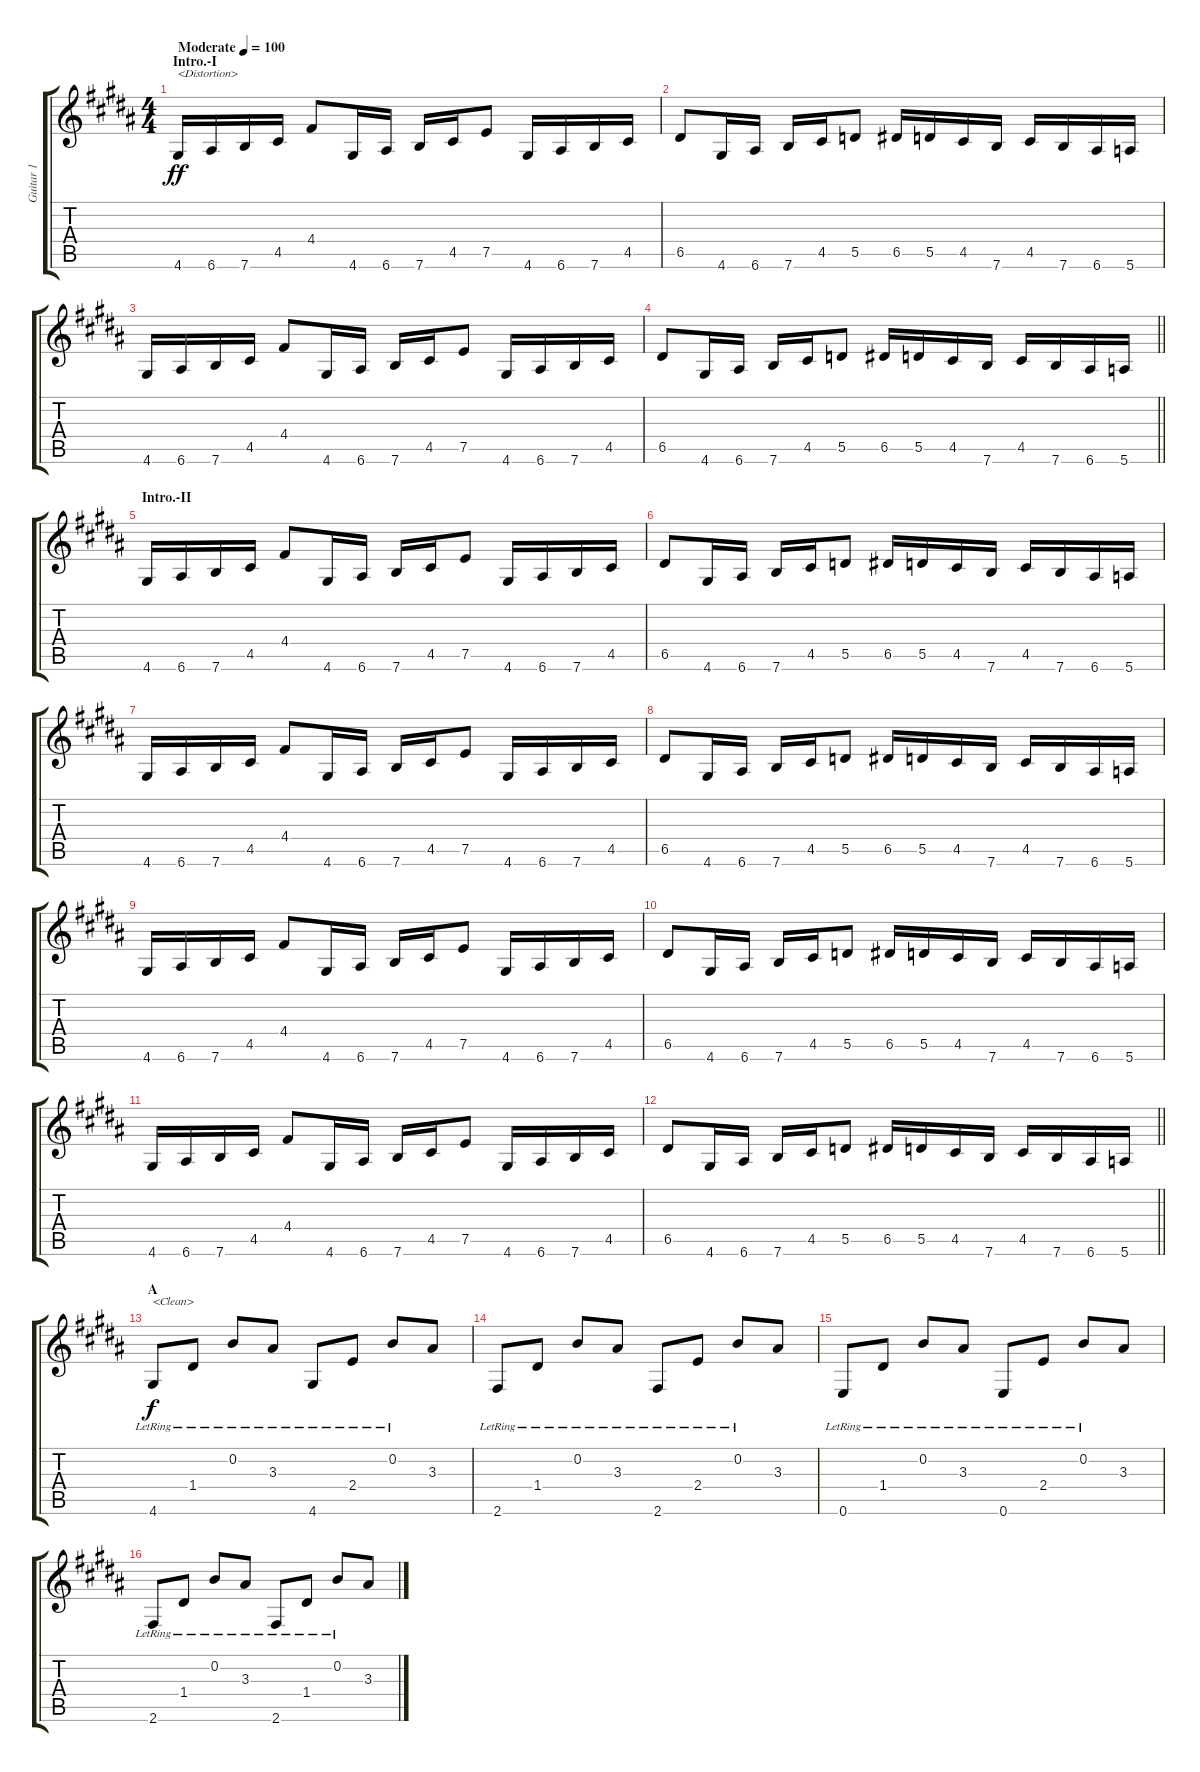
\track ("Guitar 1" "Guitar 1") {instrument distortionguitar}
\staff {score tabs}
\tuning (E4 B3 G3 D3 A2 E2) {hide}
\ts (4 4)
\section ("" "Intro.-I")
\tempo (100 "Moderate")
\clef g2
\ks b
4.6.16{txt "<Distortion>" dy ff instrument distortionguitar} 6.6.16 7.6.16 4.5.16 4.4.8 4.6.16 6.6.16 7.6.16 4.5.16 7.5.8 4.6.16 6.6.16 7.6.16 4.5.16 |
6.5.8 4.6.16 6.6.16 7.6.16 4.5.16 5.5.8 6.5.16 5.5.16 4.5.16 7.6.16 4.5.16 7.6.16 6.6.16 5.6.16 |
4.6.16 6.6.16 7.6.16 4.5.16 4.4.8 4.6.16 6.6.16 7.6.16 4.5.16 7.5.8 4.6.16 6.6.16 7.6.16 4.5.16 |
\barLineRight lightlight
6.5.8 4.6.16 6.6.16 7.6.16 4.5.16 5.5.8 6.5.16 5.5.16 4.5.16 7.6.16 4.5.16 7.6.16 6.6.16 5.6.16 |
\section ("" "Intro.-II")
4.6.16 6.6.16 7.6.16 4.5.16 4.4.8 4.6.16 6.6.16 7.6.16 4.5.16 7.5.8 4.6.16 6.6.16 7.6.16 4.5.16 |
6.5.8 4.6.16 6.6.16 7.6.16 4.5.16 5.5.8 6.5.16 5.5.16 4.5.16 7.6.16 4.5.16 7.6.16 6.6.16 5.6.16 |
4.6.16 6.6.16 7.6.16 4.5.16 4.4.8 4.6.16 6.6.16 7.6.16 4.5.16 7.5.8 4.6.16 6.6.16 7.6.16 4.5.16 |
6.5.8 4.6.16 6.6.16 7.6.16 4.5.16 5.5.8 6.5.16 5.5.16 4.5.16 7.6.16 4.5.16 7.6.16 6.6.16 5.6.16 |
4.6.16 6.6.16 7.6.16 4.5.16 4.4.8 4.6.16 6.6.16 7.6.16 4.5.16 7.5.8 4.6.16 6.6.16 7.6.16 4.5.16 |
6.5.8 4.6.16 6.6.16 7.6.16 4.5.16 5.5.8 6.5.16 5.5.16 4.5.16 7.6.16 4.5.16 7.6.16 6.6.16 5.6.16 |
4.6.16 6.6.16 7.6.16 4.5.16 4.4.8 4.6.16 6.6.16 7.6.16 4.5.16 7.5.8 4.6.16 6.6.16 7.6.16 4.5.16 |
\barLineRight lightlight
6.5.8 4.6.16 6.6.16 7.6.16 4.5.16 5.5.8 6.5.16 5.5.16 4.5.16 7.6.16 4.5.16 7.6.16 6.6.16 5.6.16 |
\section ("" "A")
4.6{lr}.8{txt "<Clean>" dy f instrument electricguitarclean} 1.4{lr}.8 0.2{lr}.8 3.3{lr}.8 4.6{lr}.8 2.4{lr}.8 0.2{lr}.8 3.3.8 |
2.6{lr}.8 1.4{lr}.8 0.2{lr}.8 3.3{lr}.8 2.6{lr}.8 2.4{lr}.8 0.2{lr}.8 3.3.8 |
0.6{lr}.8 1.4{lr}.8 0.2{lr}.8 3.3{lr}.8 0.6{lr}.8 2.4{lr}.8 0.2{lr}.8 3.3.8 |
2.6{lr}.8 1.4{lr}.8 0.2{lr}.8 3.3{lr}.8 2.6{lr}.8 1.4{lr}.8 0.2{lr}.8 3.3.8
